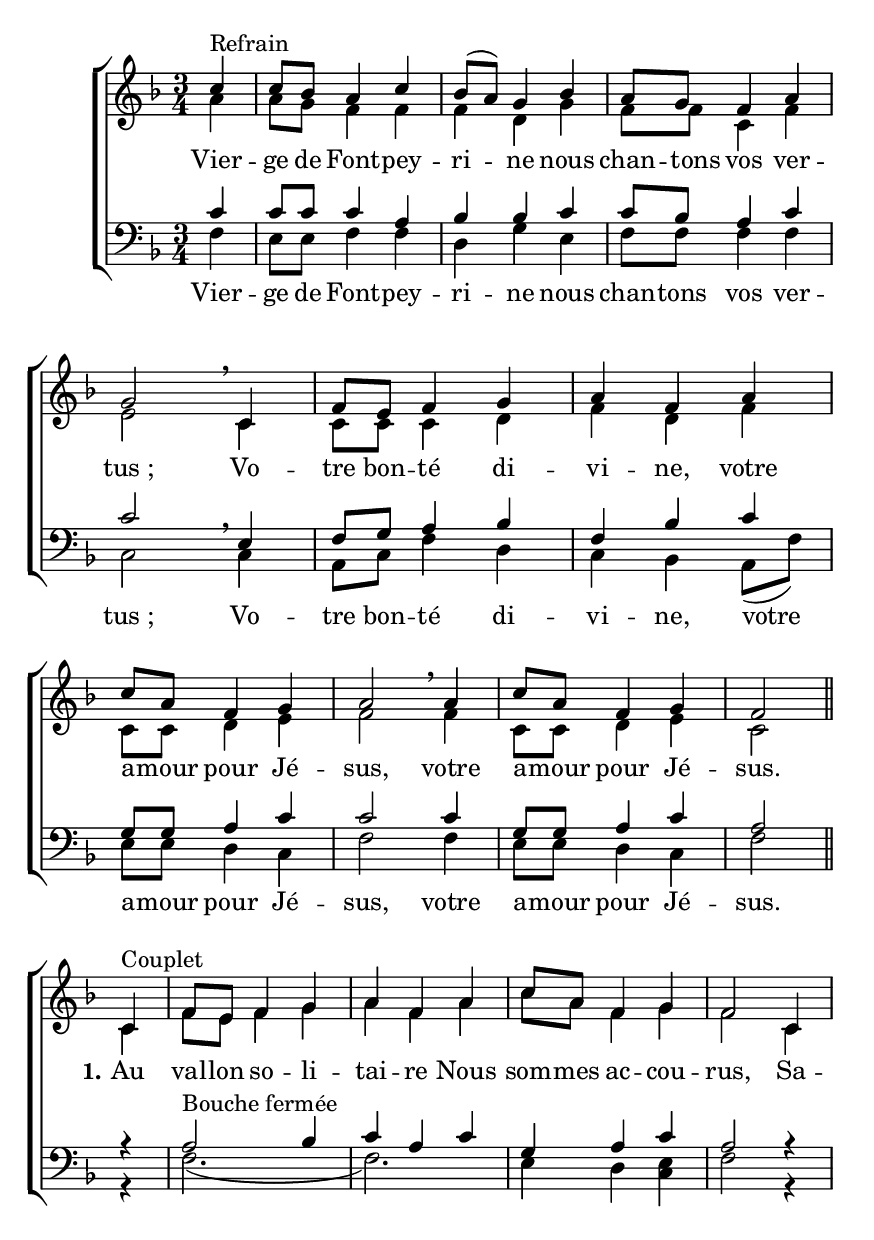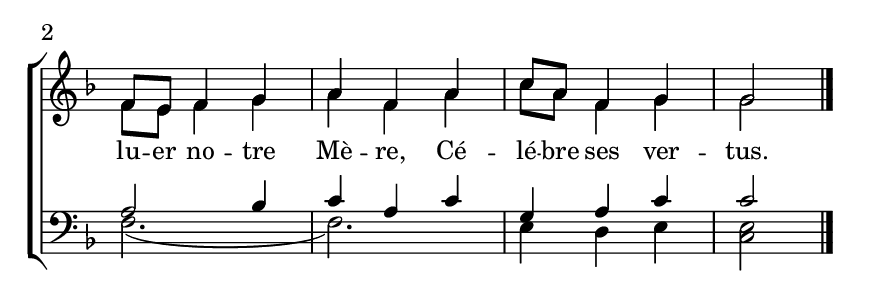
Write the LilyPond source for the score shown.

\version "2.18.2"
\language "italiano"

\header {
 % title = "Vierge de Fontpeyrine"
  %subtitle = "sur l'air de «Mère de l'Espérance»"
  %composer = "Mélodie du XIXe siècle"
  %arranger = "Harmonisation : Jean-Paul Lécot"
  % Supprimer le pied de page par défaut
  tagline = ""
  composer = ""

}

\paper {
   #(include-special-characters)

  #(set-paper-size "a5")
}

\layout {
  \context {
    \Voice
    \consists "Melody_engraver"
    \override Stem #'neutral-direction = #'()
  }
}

global = {
  \key fa \major
  \numericTimeSignature
  \time 3/4
}

soprano = \relative do'' {
  \global
  % En avant la musique !
  \partial4 do4 ^"Refrain" do8 sib la4 do4 sib8 [(la)] sol4 sib4 la8 sol fa4 la sol2 \breathe
  do,4 fa8 mi fa4 sol la fa la do8 la fa4 sol la2 \breathe
  la4 do8 la fa4 sol fa2 \bar "||"
do4^"Couplet" fa8 mi fa4 sol la fa la do8 la fa4 sol fa2
do4 fa8 mi fa4 sol la fa la do8 la fa4 sol sol2
}

alto = \relative do' {
  \global
  % En avant la musique !
  la'4 la8 sol fa4 fa  fa re sol fa8 fa do4 fa mi2
  do4 do8 do do4 re fa re fa do8 do re4 mi fa2
  fa4 do8 do re4 mi do2
  
  \break
do4 fa8 mi fa4 sol la fa la do8 la fa4 sol fa2
do4 fa8 mi fa4 sol la fa la do8 la fa4 sol sol2\bar "|."
}

tenor = \relative do' {
  \global
  % En avant la musique !
 do4 do8 do do4 la sib sib do do8 sib la4 do do2
 mi,4 fa8 sol la4 sib fa sib do sol8 sol la4 do do2
do4 sol8 sol la4 do la2 

%couplets
r4 la2^"Bouche fermée" sib4 do la do sol la do la2
r4 la2 sib4 do la do sol la do do2
}

bass = \relative do {
  \global
  % En avant la musique !
fa4 mi8 mi fa4 fa re sol mi fa8 fa fa4 fa do2\breathe
do4 la8 do fa4 re do sib la8(fa') mi [mi] re4 do fa2
fa4 mi8 mi re4 do fa2

%couplets
r4 fa2.(fa2.) mi4 re <mi do> fa2
r4 fa2.(fa2.) mi4 re mi <mi do>2

}


sopranoVerse = \lyricmode {
  % Ajouter ici des paroles.
  
}

altoVerse = \lyricmode {
  % Ajouter ici des paroles.
Vier -- ge de Font -- pey -- ri -- ne nous chan -- tons vos ver -- "tus ;"
 Vo -- tre bon -- té di -- vi -- ne,
 votre a -- mour pour Jé -- sus,
 votre a -- mour pour Jé -- sus. 
 
 \set stanza = "1."Au val -- lon so -- li -- tai -- re
 Nous som -- mes ac -- cou -- rus,
 Sa -- lu -- er no -- tre Mè -- re,
 Cé -- lé -- bre ses ver -- tus.
}

tenorVerse = \lyricmode {
  % Ajouter ici des paroles.
  
}

bassVerse = \lyricmode {
  % Ajouter ici des paroles.
 Vier -- ge de Font -- pey -- ri -- ne nous chan -- tons vos ver -- "tus ;"
 Vo -- tre bon -- té di -- vi -- ne,
 votre a -- mour pour Jé -- sus,
 votre a -- mour pour Jé -- sus. 
}



\score {
  \new ChoirStaff <<
    \new Staff = "sa" \with {
      midiInstrument = "choir aahs"
    } <<
      \new Voice = "soprano" { \voiceOne \soprano }
      \new Voice = "alto" { \voiceTwo \alto }
    >>
    \new Lyrics \lyricsto "alto" \altoVerse
    
    \new Staff = "tb" \with {
      midiInstrument = "choir aahs"
    } <<
      \clef bass
      \new Voice = "tenor" { \voiceOne \tenor }
      \new Voice = "bass" { \voiceTwo \bass }
    >>

    \new Lyrics \lyricsto "bass" \bassVerse
  >>
  \layout { 
    \context {
            \Score
	    \remove "Bar_number_engraver"
	    \override VerticalAxisGroup #'remove-first = ##t 
    }
  }
}


